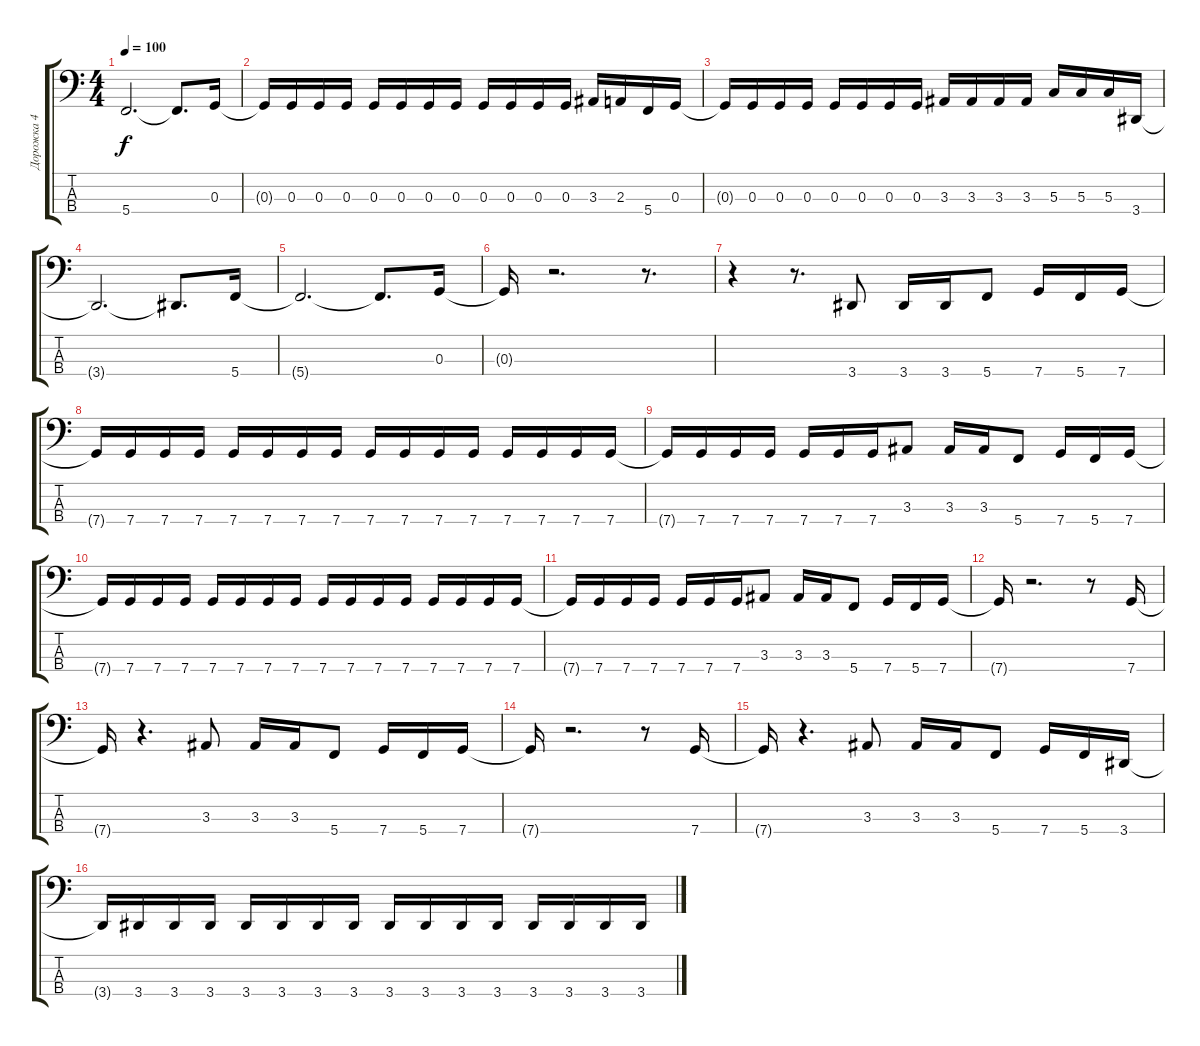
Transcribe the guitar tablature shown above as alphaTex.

\track ("Дорожка 4" "Дорожка 4") {instrument electricbassfinger}
\staff {score tabs}
\tuning (F2 C2 G1 C1) {hide}
\ts (4 4)
\tempo 100
\clef f4
\ks c
5.4{t}.2{d dy f} 5.4{t}.8{d} 0.3.16 |
0.3{t}.16 0.3.16 0.3.16 0.3.16 0.3.16 0.3.16 0.3.16 0.3.16 0.3.16 0.3.16 0.3.16 0.3.16 3.3.16 2.3.16 5.4.16 0.3.16 |
0.3{t}.16 0.3.16 0.3.16 0.3.16 0.3.16 0.3.16 0.3.16 0.3.16 3.3.16 3.3.16 3.3.16 3.3.16 5.3.16 5.3.16 5.3.16 3.4.16 |
3.4{t}.2{d} 3.4{t}.8{d} 5.4.16 |
5.4{t}.2{d} 5.4{t}.8{d} 0.3.16 |
0.3{t}.16 r.2{d} r.8{d} |
r.4 r.8{d} 3.4.8 3.4.16 3.4.16 5.4.8 7.4.16 5.4.16 7.4.16 |
7.4{t}.16 7.4.16 7.4.16 7.4.16 7.4.16 7.4.16 7.4.16 7.4.16 7.4.16 7.4.16 7.4.16 7.4.16 7.4.16 7.4.16 7.4.16 7.4.16 |
7.4{t}.16 7.4.16 7.4.16 7.4.16 7.4.16 7.4.16 7.4.16 3.3.8 3.3.16 3.3.16 5.4.8 7.4.16 5.4.16 7.4.16 |
7.4{t}.16 7.4.16 7.4.16 7.4.16 7.4.16 7.4.16 7.4.16 7.4.16 7.4.16 7.4.16 7.4.16 7.4.16 7.4.16 7.4.16 7.4.16 7.4.16 |
7.4{t}.16 7.4.16 7.4.16 7.4.16 7.4.16 7.4.16 7.4.16 3.3.8 3.3.16 3.3.16 5.4.8 7.4.16 5.4.16 7.4.16 |
7.4{t}.16 r.2{d} r.8 7.4.16 |
7.4{t}.16 r.4{d} 3.3.8 3.3.16 3.3.16 5.4.8 7.4.16 5.4.16 7.4.16 |
7.4{t}.16 r.2{d} r.8 7.4.16 |
7.4{t}.16 r.4{d} 3.3.8 3.3.16 3.3.16 5.4.8 7.4.16 5.4.16 3.4.16 |
3.4{t}.16 3.4.16 3.4.16 3.4.16 3.4.16 3.4.16 3.4.16 3.4.16 3.4.16 3.4.16 3.4.16 3.4.16 3.4.16 3.4.16 3.4.16 3.4.16
